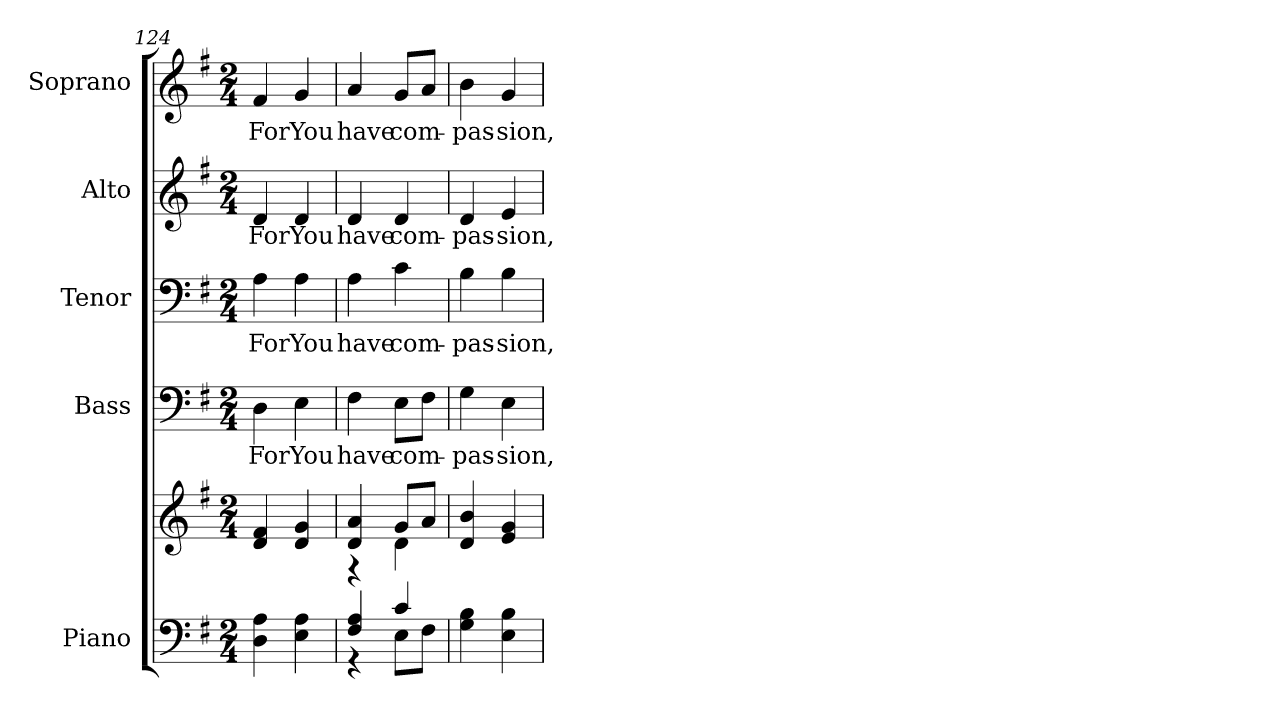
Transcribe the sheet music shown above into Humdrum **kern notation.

**kern	**kern	**kern	**text	**kern	**text	**kern	**text	**kern	**text
*part5	*part5	*part4	*part4	*part3	*part3	*part2	*part2	*part1	*part1
*staff6	*staff5	*staff4	*staff4	*staff3	*staff3	*staff2	*staff2	*staff1	*staff1
*I"Piano	*	*I"Bass	*	*I"Tenor	*	*I"Alto	*	*I"Soprano	*
*I'Pno.	*	*I'B.	*	*I'T.	*	*I'A.	*	*I'S.	*
*clefF4	*clefG2	*clefF4	*	*clefF4	*	*clefG2	*	*clefG2	*
*k[f#]	*k[f#]	*k[f#]	*	*k[f#]	*	*k[f#]	*	*k[f#]	*
*G:	*G:	*G:	*	*G:	*	*G:	*	*G:	*
*M2/4	*M2/4	*M2/4	*	*M2/4	*	*M2/4	*	*M2/4	*
=124	=124	=124	=124	=124	=124	=124	=124	=124	=124
!	!	!	!LO:LY:b:color=#000000	!	!	!	!	!	!
!	!	!	!	!	!LO:LY:b:color=#000000	!	!	!	!
!	!	!	!	!	!	!	!LO:LY:b:color=#000000	!	!
!	!	!	!	!	!	!	!	!	!LO:LY:b:color=#000000
4Di\ 4Ai	4di/ 4f#i	4Di\	For	4Ai\	For	4di/	For	4f#i/	For
!	!	!	!LO:LY:b:color=#000000	!	!	!	!	!	!
!	!	!	!	!	!LO:LY:b:color=#000000	!	!	!	!
!	!	!	!	!	!	!	!LO:LY:b:color=#000000	!	!
!	!	!	!	!	!	!	!	!	!LO:LY:b:color=#000000
4Ei\ 4Ai	4di/ 4gi	4Ei\	You	4Ai\	You	4di/	You	4gi/	You
=125	=125	=125	=125	=125	=125	=125	=125	=125	=125
*^	*^	*	*	*	*	*	*	*	*
!	!	!	!	!	!LO:LY:b:color=#000000	!	!	!	!	!	!
!	!	!	!	!	!	!	!LO:LY:b:color=#000000	!	!	!	!
!	!	!	!	!	!	!	!	!	!LO:LY:b:color=#000000	!	!
!	!	!	!	!	!	!	!	!	!	!	!LO:LY:b:color=#000000
4F#i/ 4Ai	4r	4di/ 4ai	4r	4F#i\	have	4Ai\	have	4di/	have	4ai/	have
!	!	!	!	!	!LO:LY:b:color=#000000	!	!	!	!	!	!
!	!	!	!	!	!	!	!LO:LY:b:color=#000000	!	!	!	!
!	!	!	!	!	!	!	!	!	!LO:LY:b:color=#000000	!	!
!	!	!	!	!	!	!	!	!	!	!	!LO:LY:b:color=#000000
4ci/	8Ei\L	8gi/L	4di\	8Ei\L	com-	4ci\	com-	4di/	com-	8gi/L	com-
.	8F#i\J	8ai/J	.	8F#i\J	.	.	.	.	.	8ai/J	.
*v	*v	*	*	*	*	*	*	*	*	*	*
*	*v	*v	*	*	*	*	*	*	*	*
=126	=126	=126	=126	=126	=126	=126	=126	=126	=126
*^	*	*	*	*	*	*	*	*	*
!	!	!	!	!LO:LY:b:color=#000000	!	!	!	!	!	!
*v	*v	*	*	*	*	*	*	*	*	*
*^	*	*	*	*	*	*	*	*	*
!	!	!	!	!	!	!LO:LY:b:color=#000000	!	!	!	!
*v	*v	*	*	*	*	*	*	*	*	*
*^	*	*	*	*	*	*	*	*	*
!	!	!	!	!	!	!	!	!LO:LY:b:color=#000000	!	!
*v	*v	*	*	*	*	*	*	*	*	*
*^	*	*	*	*	*	*	*	*	*
!	!	!	!	!	!	!	!	!	!	!LO:LY:b:color=#000000
*v	*v	*	*	*	*	*	*	*	*	*
4Gi\ 4Bi	4di/ 4bi	4Gi\	-pas-	4Bi\	-pas-	4di/	-pas-	4bi\	-pas-
!	!	!	!LO:LY:b:color=#000000	!	!	!	!	!	!
!	!	!	!	!	!LO:LY:b:color=#000000	!	!	!	!
!	!	!	!	!	!	!	!LO:LY:b:color=#000000	!	!
!	!	!	!	!	!	!	!	!	!LO:LY:b:color=#000000
4Ei\ 4Bi	4ei/ 4gi	4Ei\	-sion,	4Bi\	-sion,	4ei/	-sion,	4gi/	-sion,
=	=	=	=	=	=	=	=	=	=
*-	*-	*-	*-	*-	*-	*-	*-	*-	*-
